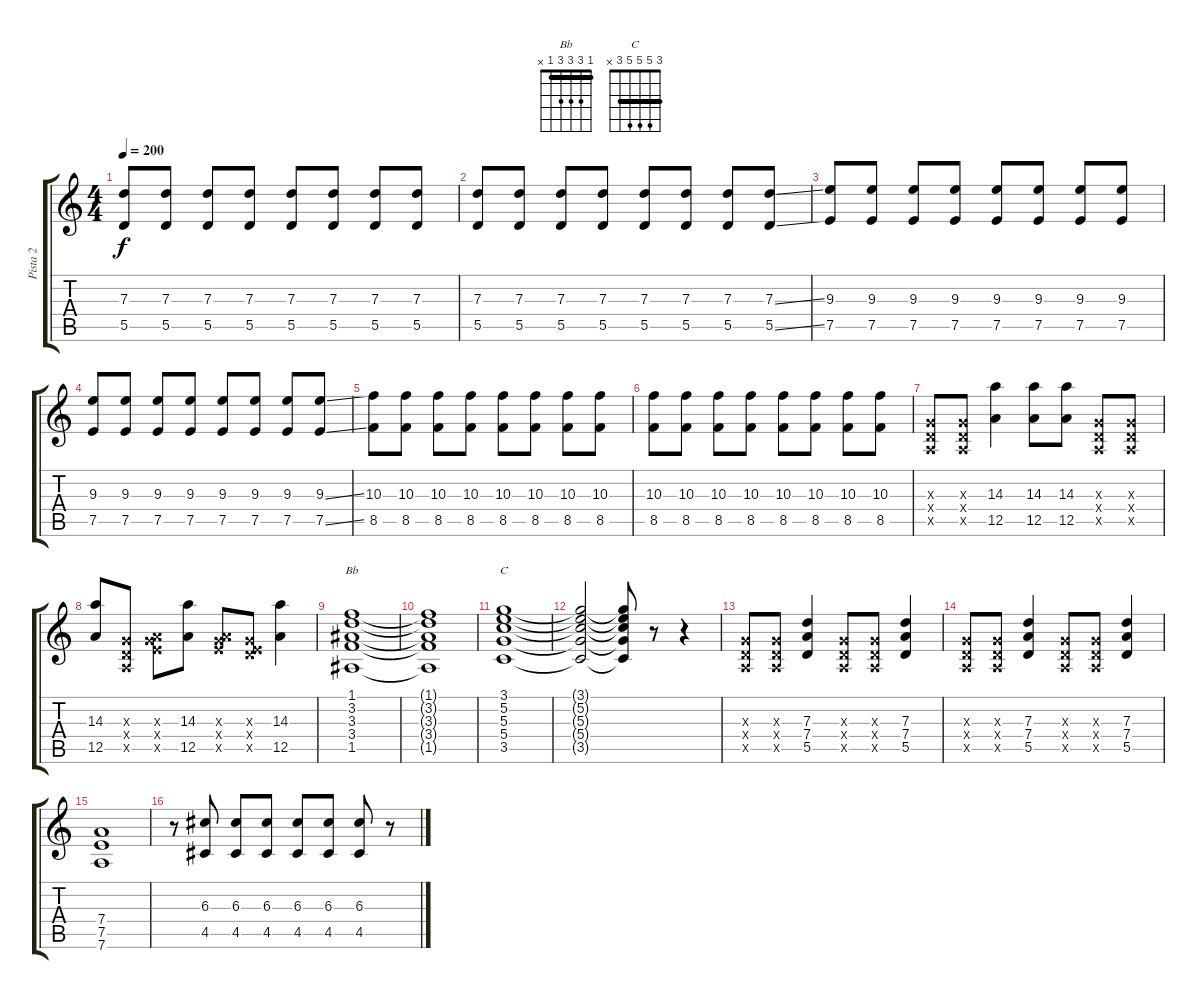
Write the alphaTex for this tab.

\track ("Pista 2" "Pista 2") {instrument overdrivenguitar}
\staff {score tabs}
\tuning (E4 B3 G3 D3 A2 D2) {hide}
\chord ("Bb" 1 3 3 3 1 x) {barre 1}
\chord ("C" 3 5 5 5 3 x) {barre 3}
\ts (4 4)
\tempo 200
\clef g2
\ks c
(7.3 5.5).8{dy f} (7.3 5.5).8 (7.3 5.5).8 (7.3 5.5).8 (7.3 5.5).8 (7.3 5.5).8 (7.3 5.5).8 (7.3 5.5).8 |
(7.3 5.5).8 (7.3 5.5).8 (7.3 5.5).8 (7.3 5.5).8 (7.3 5.5).8 (7.3 5.5).8 (7.3 5.5).8 (7.3{ss} 5.5{ss}).8 |
(9.3 7.5).8 (9.3 7.5).8 (9.3 7.5).8 (9.3 7.5).8 (9.3 7.5).8 (9.3 7.5).8 (9.3 7.5).8 (9.3 7.5).8 |
(9.3 7.5).8 (9.3 7.5).8 (9.3 7.5).8 (9.3 7.5).8 (9.3 7.5).8 (9.3 7.5).8 (9.3 7.5).8 (9.3{ss} 7.5{ss}).8 |
(10.3 8.5).8 (10.3 8.5).8 (10.3 8.5).8 (10.3 8.5).8 (10.3 8.5).8 (10.3 8.5).8 (10.3 8.5).8 (10.3 8.5).8 |
(10.3 8.5).8 (10.3 8.5).8 (10.3 8.5).8 (10.3 8.5).8 (10.3 8.5).8 (10.3 8.5).8 (10.3 8.5).8 (10.3 8.5).8 |
(0.3{x} 0.4{x} 0.5{x}).8 (0.3{x} 0.4{x} 0.5{x}).8 (14.3 12.5).4 (14.3 12.5).8 (14.3 12.5).8 (0.3{x} 0.4{x} 0.5{x}).8 (0.3{x} 0.4{x} 0.5{x}).8 |
(14.3 12.5).8 (0.3{x} 0.4{x} 0.5{x}).8 (0.3{x} 7.4{x} 7.5{x}).8 (14.3 12.5).8 (0.3{x} 7.4{x} 7.5{x}).8 (0.3{x} 0.4{x} 7.5{x}).8 (14.3 12.5).4 |
(1.1 3.2 3.3 3.4 1.5).1{ch "Bb"} |
(1.1{t} 3.2{t} 3.3{t} 3.4{t} 1.5{t}).1 |
(3.1 5.2 5.3 5.4 3.5).1{ch "C"} |
(3.1{t} 5.2{t} 5.3{t} 5.4{t} 3.5{t}).2 (3.1{t} 5.2{t} 5.3{t} 5.4{t} 3.5{t}).8 r.8 r.4 |
(0.3{x} 0.4{x} 0.5{x}).8 (0.3{x} 0.4{x} 0.5{x}).8 (7.3 7.4 5.5).4 (0.3{x} 0.4{x} 0.5{x}).8 (0.3{x} 0.4{x} 0.5{x}).8 (7.3 7.4 5.5).4 |
(0.3{x} 0.4{x} 0.5{x}).8 (0.3{x} 0.4{x} 0.5{x}).8 (7.3 7.4 5.5).4 (0.3{x} 0.4{x} 0.5{x}).8 (0.3{x} 0.4{x} 0.5{x}).8 (7.3 7.4 5.5).4 |
(7.4 7.5 7.6).1 |
r.8 (6.3 4.5).8 (6.3 4.5).8 (6.3 4.5).8 (6.3 4.5).8 (6.3 4.5).8 (6.3 4.5).8 r.8
